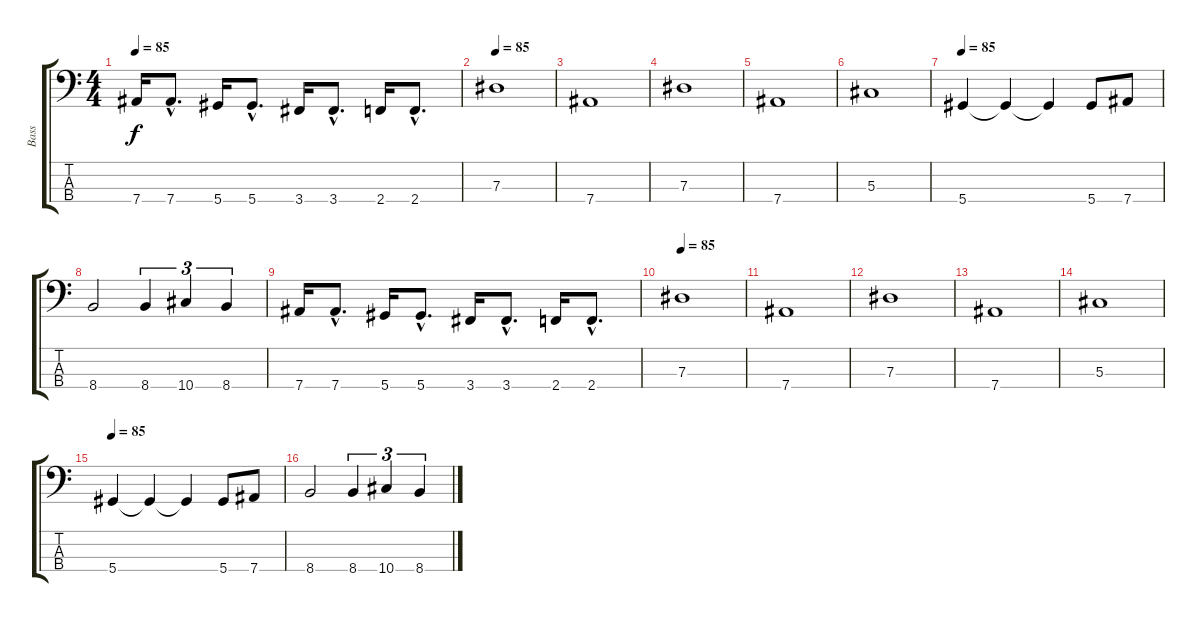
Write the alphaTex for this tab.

\track ("Bass" "Bass") {instrument electricbassfinger}
\staff {score tabs}
\tuning (Gb2 Db2 Ab1 Eb1) {hide}
\ts (4 4)
\tempo 85
\clef f4
\ks c
7.4.16{dy f} 7.4{hac}.8{d} 5.4.16 5.4{hac}.8{d} 3.4.16 3.4{hac}.8{d} 2.4.16 2.4{hac}.8{d} |
\tempo 85
7.3.1 |
7.4.1 |
7.3.1 |
7.4.1 |
5.3.1 |
\tempo 85
5.4.4 5.4{t}.4 5.4{t}.4 5.4.8 7.4.8 |
8.4.2 8.4.4{tu (3 2)} 10.4.4{tu (3 2)} 8.4.4{tu (3 2)} |
7.4.16 7.4{hac}.8{d} 5.4.16 5.4{hac}.8{d} 3.4.16 3.4{hac}.8{d} 2.4.16 2.4{hac}.8{d} |
\tempo 85
7.3.1 |
7.4.1 |
7.3.1 |
7.4.1 |
5.3.1 |
\tempo 85
5.4.4 5.4{t}.4 5.4{t}.4 5.4.8 7.4.8 |
8.4.2 8.4.4{tu (3 2)} 10.4.4{tu (3 2)} 8.4.4{tu (3 2)}
